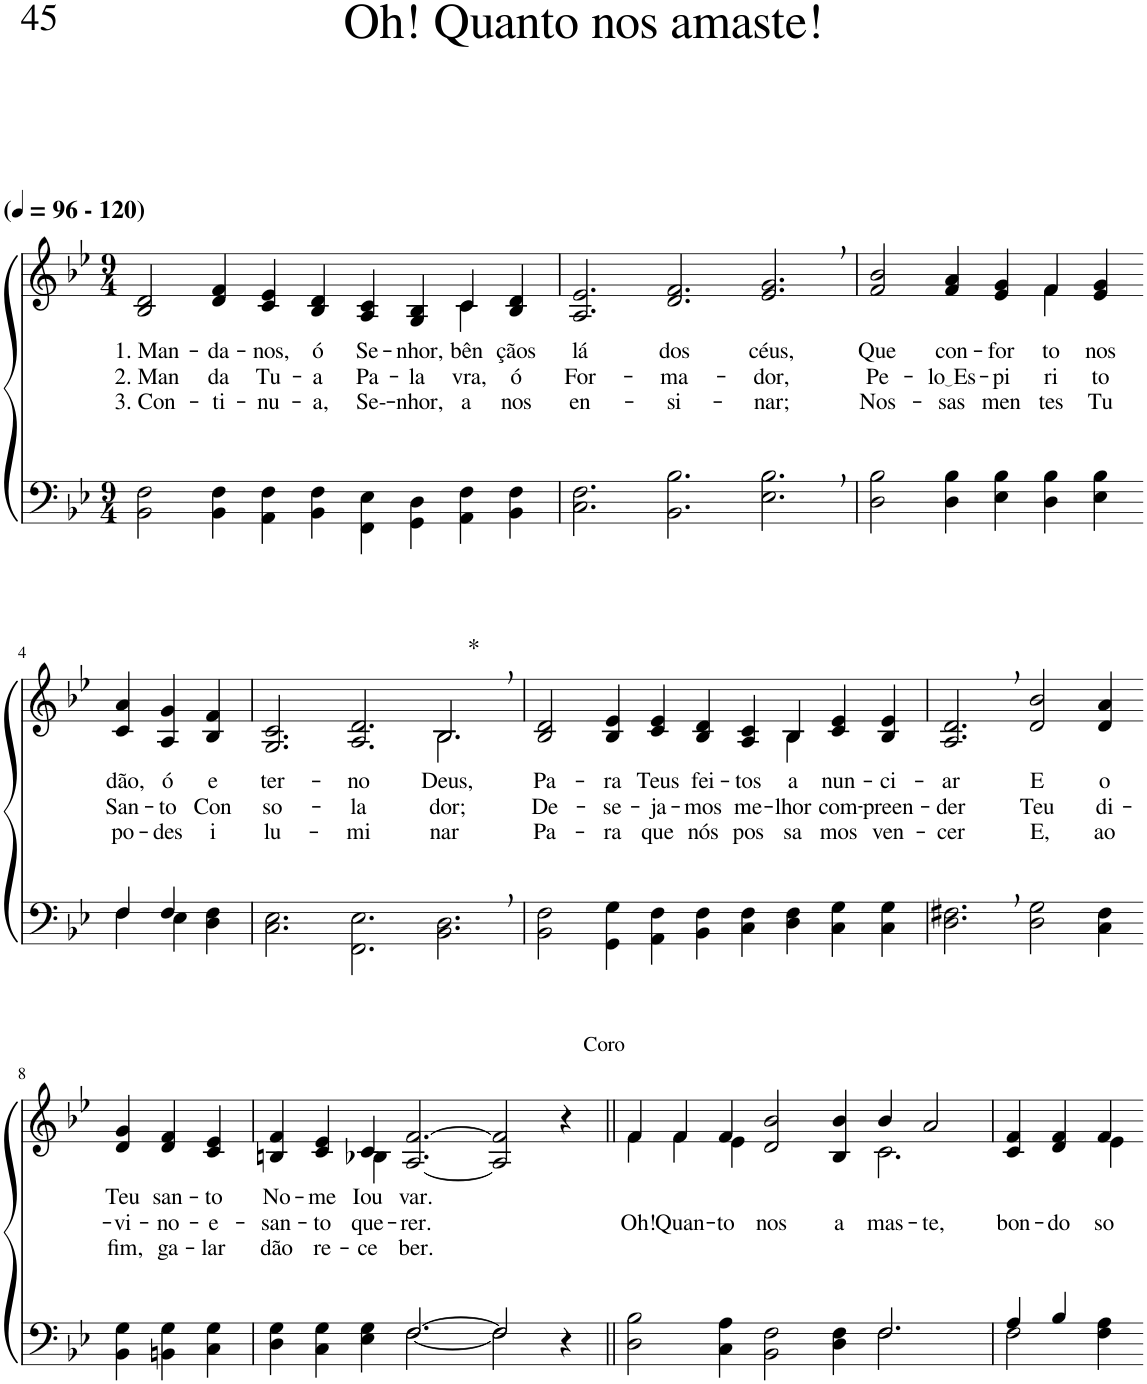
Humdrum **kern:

**kern	**kern	**text	**text	**text	**harte
*part2	*part1	*part1	*part1	*part1	*part1
*staff2	*staff1	*staff1	*staff1	*staff1	*
*I"Parte III e IV	*I"Parte I e II	*	*	*	*
*clefF4	*clefG2	*	*	*	*
*Trd-1c-2	*Trd-1c-2	*	*	*	*
*k[b-e-]	*k[b-e-]	*	*	*	*
*M9/4	*M9/4	*	*	*	*
*MM96	*MM96	*	*	*	*
=1	=1	=1	=1	=1	=1
*	*^	*	*	*	*
!	!LO:TX:a:B:t=(	!	!	!	!	!
!	!LO:TX:a:B:t=- 120)	!	!	!	!	!
!	!	!	!LO:LY:b	!LO:LY:b	!LO:LY:b	!
2BB-\ 2F\	1..ryy	2B-/ 2d/	1. Man-	2. Man	3. Con-	.
!	!	!	!LO:LY:b	!LO:LY:b	!LO:LY:b	!
4BB-\ 4F\	.	4d/ 4f/	-da-	da	-ti-	.
!	!	!	!LO:LY:b	!LO:LY:b	!LO:LY:b	!
4AA\ 4F\	.	4c/ 4e-/	-nos,	Tu-	-nu-	.
!	!	!	!LO:LY:b	!LO:LY:b	!LO:LY:b	!
4BB-\ 4F\	.	4B-/ 4d/	ó	-a	-a,	.
!	!	!	!LO:LY:b	!LO:LY:b	!LO:LY:b	!
4FF\ 4E-\	.	4A/ 4c/	Se-	Pa-	Se--	.
!	!	!	!LO:LY:b	!LO:LY:b	!LO:LY:b	!
4GG\ 4D\	.	4G/ 4B-/	-nhor,	-la-	-nhor,	.
!	!	!	!LO:LY:b	!LO:LY:b	!LO:LY:b	!
4AA\ 4F\	4c\	4c/	bên-	-vra,	a	.
!	!	!	!LO:LY:b	!LO:LY:b	!LO:LY:b	!
4BB-\ 4F\	4ryy	4B-/ 4d/	-çãos	ó	nos	.
=2	=2	=2	=2	=2	=2	=2
!	!	!	!LO:LY:b	!LO:LY:b	!LO:LY:b	!
*	*v	*v	*	*	*	*
2.C\ 2.F\	2.A/ 2.e-/	lá	For-	en-	.
!	!	!LO:LY:b	!LO:LY:b	!LO:LY:b	!
2.BB-\ 2.B-\	2.d/ 2.f/	dos	-ma-	-si-	.
!	!	!LO:LY:b	!LO:LY:b	!LO:LY:b	!
2.E-\, 2.B-\,	2.e-/, 2.g/,	céus,	-dor,	-nar;	.
=3	=3	=3	=3	=3	=3
!	!	!LO:LY:b	!LO:LY:b	!LO:LY:b	!
*	*^	*	*	*	*
2D\ 2B-\	2f/ 2b-/	1ryy	Que	Pe-	Nos-	.
!	!	!	!LO:LY:b	!LO:LY:b	!LO:LY:b	!
4D\ 4B-\	4f/ 4a/	.	con-	lo Es	-sas	.
!	!	!	!LO:LY:b	!LO:LY:b	!LO:LY:b	!
4E-\ 4B-\	4e-/ 4g/	.	-for-	-pi-	men-	.
!	!	!	!LO:LY:b	!LO:LY:b	!LO:LY:b	!
4D\ 4B-\	4f/	4f\	-to	-ri-	-tes	.
!	!	!	!LO:LY:b	!LO:LY:b	!LO:LY:b	!
4E-\ 4B-\	4e-/ 4g/	4ryy	nos	-to	Tu	.
!!LO:LB:g=z
=4-	=4-	=4-	=4-	=4-	=4-	=4-
*^	*	*	*	*	*	*
!	!	!	!	!LO:LY:b	!LO:LY:b	!LO:LY:b	!
*	*	*v	*v	*	*	*	*
4F/	4F\	4c/ 4a/	dão,	San-	po-	.
!	!	!	!LO:LY:b	!LO:LY:b	!LO:LY:b	!
4F/	4E-\	4A/ 4g/	ó	-to	-des	.
!	!	!	!LO:LY:b	!LO:LY:b	!LO:LY:b	!
4ryy	4D\ 4F\	4B-/ 4f/	e-	Con-	i-	.
=5	=5	=5	=5	=5	=5	=5
*	*	*^	*	*	*	*
!	!	!	!	!LO:LY:b	!LO:LY:b	!LO:LY:b	!
*v	*v	*	*	*	*	*	*
2.C\ 2.E-\	1.ryy	2.G/ 2.c/	-ter-	-so-	-lu-	.
!	!	!	!LO:LY:b	!LO:LY:b	!LO:LY:b	!
2.FF\ 2.E-\	.	2.A/ 2.d/	-no	-la-	-mi-	.
!	!	!	!LO:LY:b	!LO:LY:b	!LO:LY:b	!LO:H:kt=*
2.BB-\, 2.D\,	2.B-,\	2.B-/	Deus,	-dor;	-nar	N
=6	=6	=6	=6	=6	=6	=6
!	!	!	!LO:LY:b	!LO:LY:b	!LO:LY:b	!
2BB-\ 2F\	2B-/ 2d/	1.ryy	Pa-	De-	Pa-	.
!	!	!	!LO:LY:b	!LO:LY:b	!LO:LY:b	!
4GG\ 4G\	4B-/ 4e-/	.	-ra	-se-	-ra	.
!	!	!	!LO:LY:b	!LO:LY:b	!LO:LY:b	!
4AA\ 4F\	4c/ 4e-/	.	Teus	-ja-	que	.
!	!	!	!LO:LY:b	!LO:LY:b	!LO:LY:b	!
4BB-\ 4F\	4B-/ 4d/	.	fei-	-mos	nós	.
!	!	!	!LO:LY:b	!LO:LY:b	!LO:LY:b	!
4C\ 4F\	4A/ 4c/	.	-tos	me-	pos-	.
!	!	!	!	!LO:LY:b	!	!
!	!	!	!LO:LY:b	!	!LO:LY:b	!
4D\ 4F\	4B-/	4B-\	a-	.	-sa-	.
!	!	!	!LO:LY:b	!LO:LY:b	!LO:LY:b	!
4C\ 4G\	4c/ 4e-/	2ryy	-nun-	com-	-mos	.
!	!	!	!LO:LY:b	!LO:LY:b	!LO:LY:b	!
4C\ 4G\	4B-/ 4e-/	.	-ci-	-preen-	ven-	.
*	*v	*v	*	*	*	*
=7	=7	=7	=7	=7	=7
!	!	!LO:LY:b	!LO:LY:b	!LO:LY:b	!
2.D\, 2.F#X\,	2.A/, 2.d/,	-ar	-der	-cer	.
!	!	!LO:LY:b	!LO:LY:b	!LO:LY:b	!
2D\ 2G\	2d/ 2b-/	E	Teu	E,	.
!	!	!LO:LY:b	!LO:LY:b	!LO:LY:b	!
4C\ 4F#\	4d/ 4a/	o	di-	ao	.
!!LO:LB:g=z
=8-	=8-	=8-	=8-	=8-	=8-
!	!	!LO:LY:b	!LO:LY:b	!LO:LY:b	!
4BB-\ 4G\	4d/ 4g/	Teu	-vi-	fim,	.
!	!	!LO:LY:b	!LO:LY:b	!LO:LY:b	!
4BBn\ 4G\	4d/ 4f/	san-	-no-	ga-	.
!	!	!LO:LY:b	!LO:LY:b	!LO:LY:b	!
4C\ 4G\	4c/ 4e-/	-to	-e-	-lar	.
=9	=9	=9	=9	=9	=9
*^	*	*	*	*	*
!	!	!	!LO:LY:b	!LO:LY:b	!LO:LY:b	!
*	*	*^	*	*	*	*
2.ryy	4D\ 4G\	4Bn/ 4f/	2ryy	No-	-san-	dão	.
!	!	!	!	!LO:LY:b	!LO:LY:b	!LO:LY:b	!
.	4C\ 4G\	4c/ 4e-/	.	-me	-to	re-	.
!	!	!	!	!LO:LY:b	!LO:LY:b	!LO:LY:b	!
.	4E-\ 4G\	4c/	4B-X\	Iou	que-	-ce	.
!	!	!	!	!LO:LY:b	!LO:LY:b	!LO:LY:b	!
[2.F/	[2.F\	[2.A/ [2.f/	1.ryy	var.	-rer.	ber.	.
2F/]	2F\]	2A/] 2f/]	.	.	.	.	.
4r	4ryy	4r	.	.	.	.	.
=10||	=10||	=10||	=10||	=10||	=10||	=10||	=10||
!	!	!LO:TX:a:t=Coro	!	!	!	!	!
!	!	!	!	!	!LO:LY:b	!	!
1.ryy	2D\ 2B-\	4f/	4f\	.	Oh!	.	.
!	!	!	!	!	!LO:LY:b	!	!
.	.	4f/	4f\	.	Quan-	.	.
!	!	!	!	!	!LO:LY:b	!	!
.	4C\ 4A\	4f/	4e-\	.	-to	.	.
!	!	!	!	!	!LO:LY:b	!	!
.	2BB-\ 2F\	2d/ 2b-/	2.ryy	.	nos	.	.
!	!	!	!	!	!LO:LY:b	!	!
.	4D\ 4F\	4B-/ 4b-/	.	.	a-	.	.
!	!	!	!	!	!LO:LY:b	!	!
2.F/	2.F\	4b-/	2.c\	.	-mas-	.	.
!	!	!	!	!	!LO:LY:b	!	!
.	.	2a/	.	.	-te,	.	.
=11	=11	=11	=11	=11	=11	=11	=11
!	!	!	!	!	!LO:LY:b	!	!
4A/	2F\	2ryy	4c/ 4f/	.	bon-	.	.
!	!	!	!	!	!LO:LY:b	!	!
4B-/	.	.	4d/ 4f/	.	-do-	.	.
!	!	!	!	!	!LO:LY:b	!	!
4ryy	4F\ 4A\	4e-\	4f/	.	-so	.	.
*v	*v	*	*	*	*	*	*
*	*v	*v	*	*	*	*
=-	=-	=-	=-	=-	=-
*-	*-	*-	*-	*-	*-
